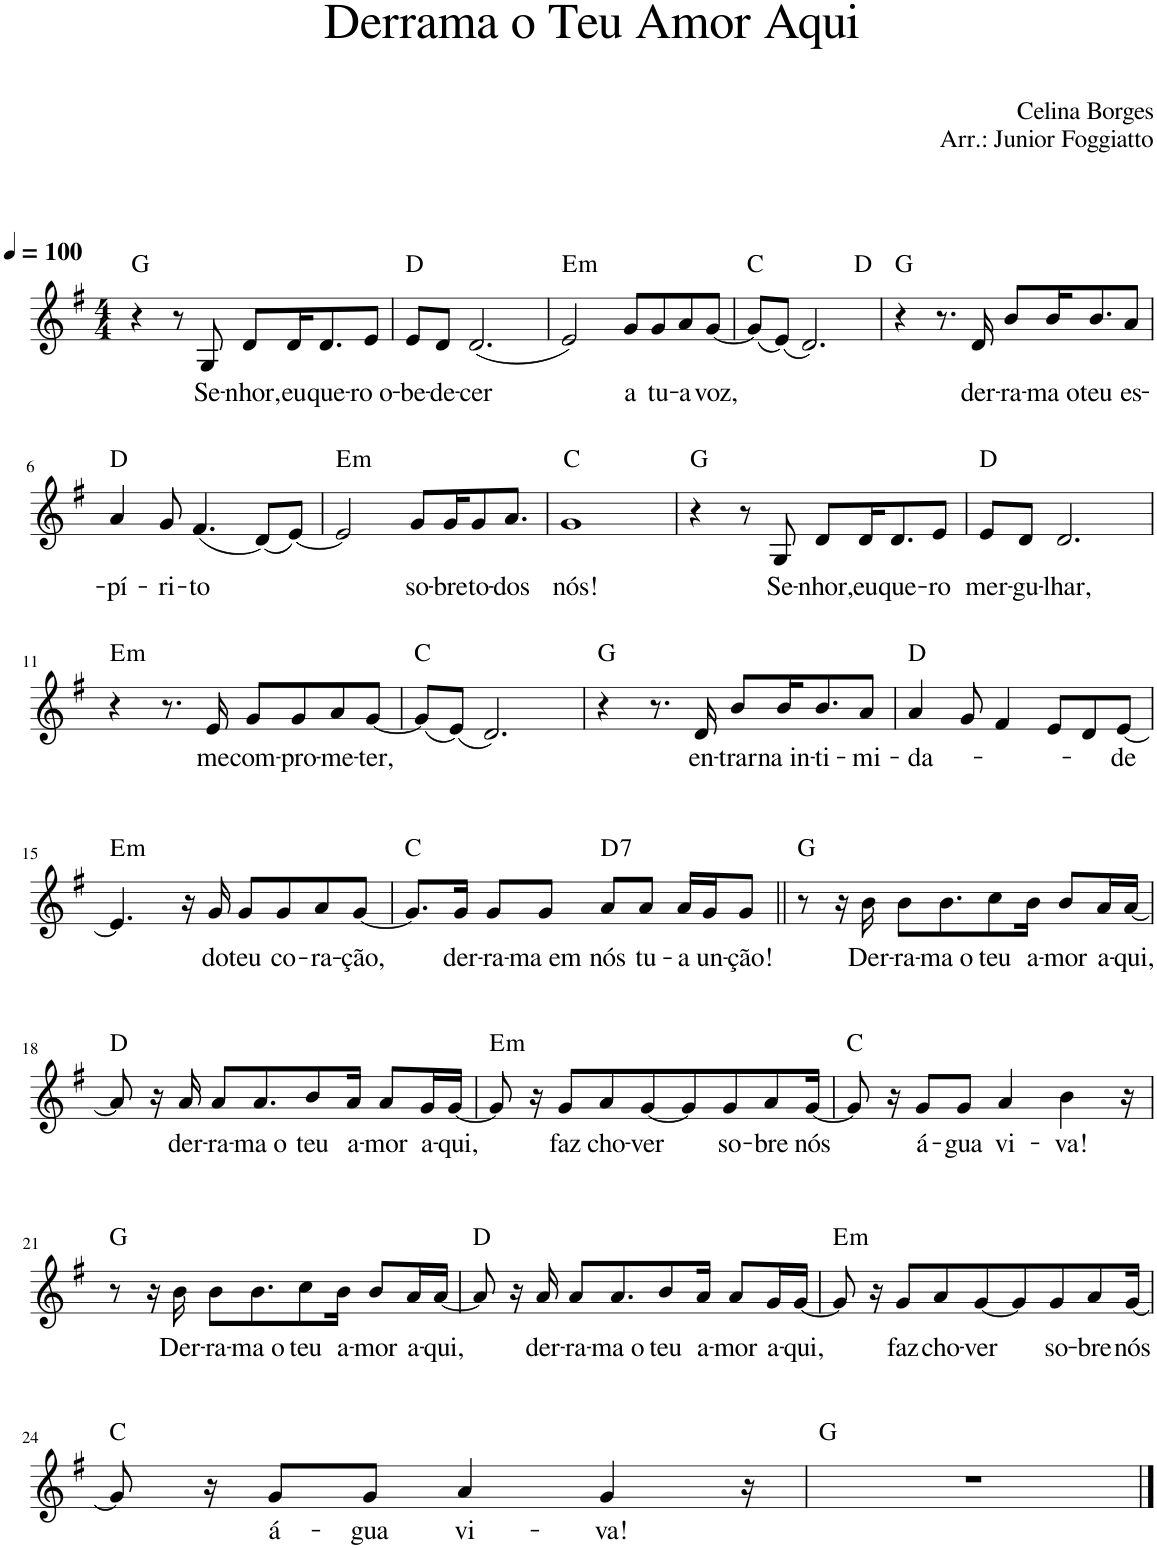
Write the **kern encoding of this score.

**kern	**text	**harte
*part1	*part1	*part1
*staff1	*staff1	*
*I"Voz	*	*
*I'Vo.	*	*
*clefG2	*	*
*k[f#]	*	*
*M4/4	*	*
*MM100	*	*
=1	=1	=1
4r	.	G:maj
8r	.	.
!	!LO:LY:b	!
8G/	Se-	.
!	!LO:LY:b	!
8d/L	-nhor,	.
!	!LO:LY:b	!
16d/K	eu	.
!	!LO:LY:b	!
8.d/	que-	.
!	!LO:LY:b	!
8e/J	-ro o-	.
=2	=2	=2
!	!LO:LY:b	!
8e/L	-be-	D:maj
!	!LO:LY:b	!
8d/J	-de-	.
!	!LO:LY:b	!
(2.d/	-cer	.
=3	=3	=3
!	!	!LO:H:kt=m
2e/)	.	E:min
!	!LO:LY:b	!
8g/L	a	.
!	!LO:LY:b	!
8g/	tu-	.
!	!LO:LY:b	!
8a/	-a	.
!	!LO:LY:b	!
[8g/J	voz,	.
=4	=4	=4
*^	*	*
(8g/L]	2.ryy	.	C:maj
(8e/J)	.	.	.
2.d/)	.	.	.
.	4ryy	.	D:maj
*v	*v	*	*
=5	=5	=5
4r	.	G:maj
8.r	.	.
!	!LO:LY:b	!
16d/	der-	.
!	!LO:LY:b	!
8b/L	-ra-	.
!	!LO:LY:b	!
16b/K	-ma o	.
!	!LO:LY:b	!
8.b/	teu	.
!	!LO:LY:b	!
8a/J	es-	.
!!LO:LB:g=z
=6	=6	=6
!	!LO:LY:b	!
4a/	-pí-	D:maj
!	!LO:LY:b	!
8g/	-ri-	.
!	!LO:LY:b	!
(4.f#/	-to	.
(8d/L)	.	.
[8e/J)	.	.
=7	=7	=7
!	!	!LO:H:kt=m
2e/]	.	E:min
!	!LO:LY:b	!
8g/L	so-	.
!	!LO:LY:b	!
16g/K	-bre	.
!	!LO:LY:b	!
8g/	to-	.
!	!LO:LY:b	!
8.a/J	-dos	.
=8	=8	=8
!	!LO:LY:b	!
1g	nós!	C:maj
=9	=9	=9
4r	.	G:maj
8r	.	.
!	!LO:LY:b	!
8G/	Se-	.
!	!LO:LY:b	!
8d/L	-nhor,	.
!	!LO:LY:b	!
16d/K	eu	.
!	!LO:LY:b	!
8.d/	que-	.
!	!LO:LY:b	!
8e/J	-ro	.
=10	=10	=10
!	!LO:LY:b	!
8e/L	mer-	D:maj
!	!LO:LY:b	!
8d/J	-gu-	.
!	!LO:LY:b	!
2.d/	-lhar,	.
!!LO:LB:g=z
=11	=11	=11
!	!	!LO:H:kt=m
4r	.	E:min
8.r	.	.
!	!LO:LY:b	!
16e/	me	.
!	!LO:LY:b	!
8g/L	com-	.
!	!LO:LY:b	!
8g/	-pro-	.
!	!LO:LY:b	!
8a/	-me-	.
!	!LO:LY:b	!
[8g/J	-ter,	.
=12	=12	=12
(8g/L]	.	C:maj
(8e/J)	.	.
2.d/)	.	.
=13	=13	=13
4r	.	G:maj
8.r	.	.
!	!LO:LY:b	!
16d/	en-	.
!	!LO:LY:b	!
8b/L	-trar	.
!	!LO:LY:b	!
16b/K	na in-	.
!	!LO:LY:b	!
8.b/	-ti-	.
!	!LO:LY:b	!
8a/J	-mi-	.
=14	=14	=14
!	!LO:LY:b	!
4a/	-da-	D:maj
8g/	.	.
4f#/	.	.
8e/L	.	.
8d/	.	.
!	!LO:LY:b	!
[8e/J	-de	.
!!LO:LB:g=z
=15	=15	=15
!	!	!LO:H:kt=m
4.e/]	.	E:min
16r	.	.
!	!LO:LY:b	!
16g/	do	.
!	!LO:LY:b	!
8g/L	teu	.
!	!LO:LY:b	!
8g/	co-	.
!	!LO:LY:b	!
8a/	-ra-	.
!	!LO:LY:b	!
[8g/J	-ção,	.
=16	=16	=16
8.g/L]	.	C:maj
!	!LO:LY:b	!
16g/Jk	der-	.
!	!LO:LY:b	!
8g/L	-ra-	.
!	!LO:LY:b	!
8g/J	-ma em	.
!	!LO:LY:b	!LO:H:kt=7
8a/L	nós	D:7
!	!LO:LY:b	!
8a/J	tu-	.
!	!LO:LY:b	!
16a/LL	-a	.
!	!LO:LY:b	!
16g/J	un-	.
!	!LO:LY:b	!
8g/J	-ção!	.
=17||	=17||	=17||
8r	.	G:maj
16r	.	.
!	!LO:LY:b	!
16b\	Der-	.
!	!LO:LY:b	!
8b\L	-ra-	.
!	!LO:LY:b	!
8.b\	-ma o	.
!	!LO:LY:b	!
8cc\	teu	.
!	!LO:LY:b	!
16b\Jk	a-	.
!	!LO:LY:b	!
8b/L	-mor	.
!	!LO:LY:b	!
16a/L	a-	.
!	!LO:LY:b	!
[16a/JJ	-qui,	.
!!LO:LB:g=z
=18	=18	=18
8a/]	.	D:maj
16r	.	.
!	!LO:LY:b	!
16a/	der-	.
!	!LO:LY:b	!
8a/L	-ra-	.
!	!LO:LY:b	!
8.a/	-ma o	.
!	!LO:LY:b	!
8b/	teu	.
!	!LO:LY:b	!
16a/Jk	a-	.
!	!LO:LY:b	!
8a/L	-mor	.
!	!LO:LY:b	!
16g/L	a-	.
!	!LO:LY:b	!
[16g/JJ	-qui,	.
=19	=19	=19
!	!	!LO:H:kt=m
8g/]	.	E:min
16r	.	.
!	!LO:LY:b	!
8g/L	faz	.
!	!LO:LY:b	!
8a/	cho-	.
!	!LO:LY:b	!
[8g/	-ver	.
8g/]	.	.
!	!LO:LY:b	!
8g/	so-	.
!	!LO:LY:b	!
8a/	-bre	.
!	!LO:LY:b	!
[16g/Jk	nós	.
=20	=20	=20
8g/]	.	C:maj
16r	.	.
!	!LO:LY:b	!
8g/L	á-	.
!	!LO:LY:b	!
8g/J	-gua	.
!	!LO:LY:b	!
4a/	vi-	.
!	!LO:LY:b	!
4b\	-va!	.
16r	.	.
!!LO:LB:g=z
=21	=21	=21
8r	.	G:maj
16r	.	.
!	!LO:LY:b	!
16b\	Der-	.
!	!LO:LY:b	!
8b\L	-ra-	.
!	!LO:LY:b	!
8.b\	-ma o	.
!	!LO:LY:b	!
8cc\	teu	.
!	!LO:LY:b	!
16b\Jk	a-	.
!	!LO:LY:b	!
8b/L	-mor	.
!	!LO:LY:b	!
16a/L	a-	.
!	!LO:LY:b	!
[16a/JJ	-qui,	.
=22	=22	=22
8a/]	.	D:maj
16r	.	.
!	!LO:LY:b	!
16a/	der-	.
!	!LO:LY:b	!
8a/L	-ra-	.
!	!LO:LY:b	!
8.a/	-ma o	.
!	!LO:LY:b	!
8b/	teu	.
!	!LO:LY:b	!
16a/Jk	a-	.
!	!LO:LY:b	!
8a/L	-mor	.
!	!LO:LY:b	!
16g/L	a-	.
!	!LO:LY:b	!
[16g/JJ	-qui,	.
=23	=23	=23
!	!	!LO:H:kt=m
8g/]	.	E:min
16r	.	.
!	!LO:LY:b	!
8g/L	faz	.
!	!LO:LY:b	!
8a/	cho-	.
!	!LO:LY:b	!
[8g/	-ver	.
8g/]	.	.
!	!LO:LY:b	!
8g/	so-	.
!	!LO:LY:b	!
8a/	-bre	.
!	!LO:LY:b	!
[16g/Jk	nós	.
!!LO:LB:g=z
=24	=24	=24
8g/]	.	C:maj
16r	.	.
!	!LO:LY:b	!
8g/L	á-	.
!	!LO:LY:b	!
8g/J	-gua	.
!	!LO:LY:b	!
4a/	vi-	.
!	!LO:LY:b	!
4g/	-va!	.
16r	.	.
=25	=25	=25
1r	.	G:maj
==	==	==
*-	*-	*-
